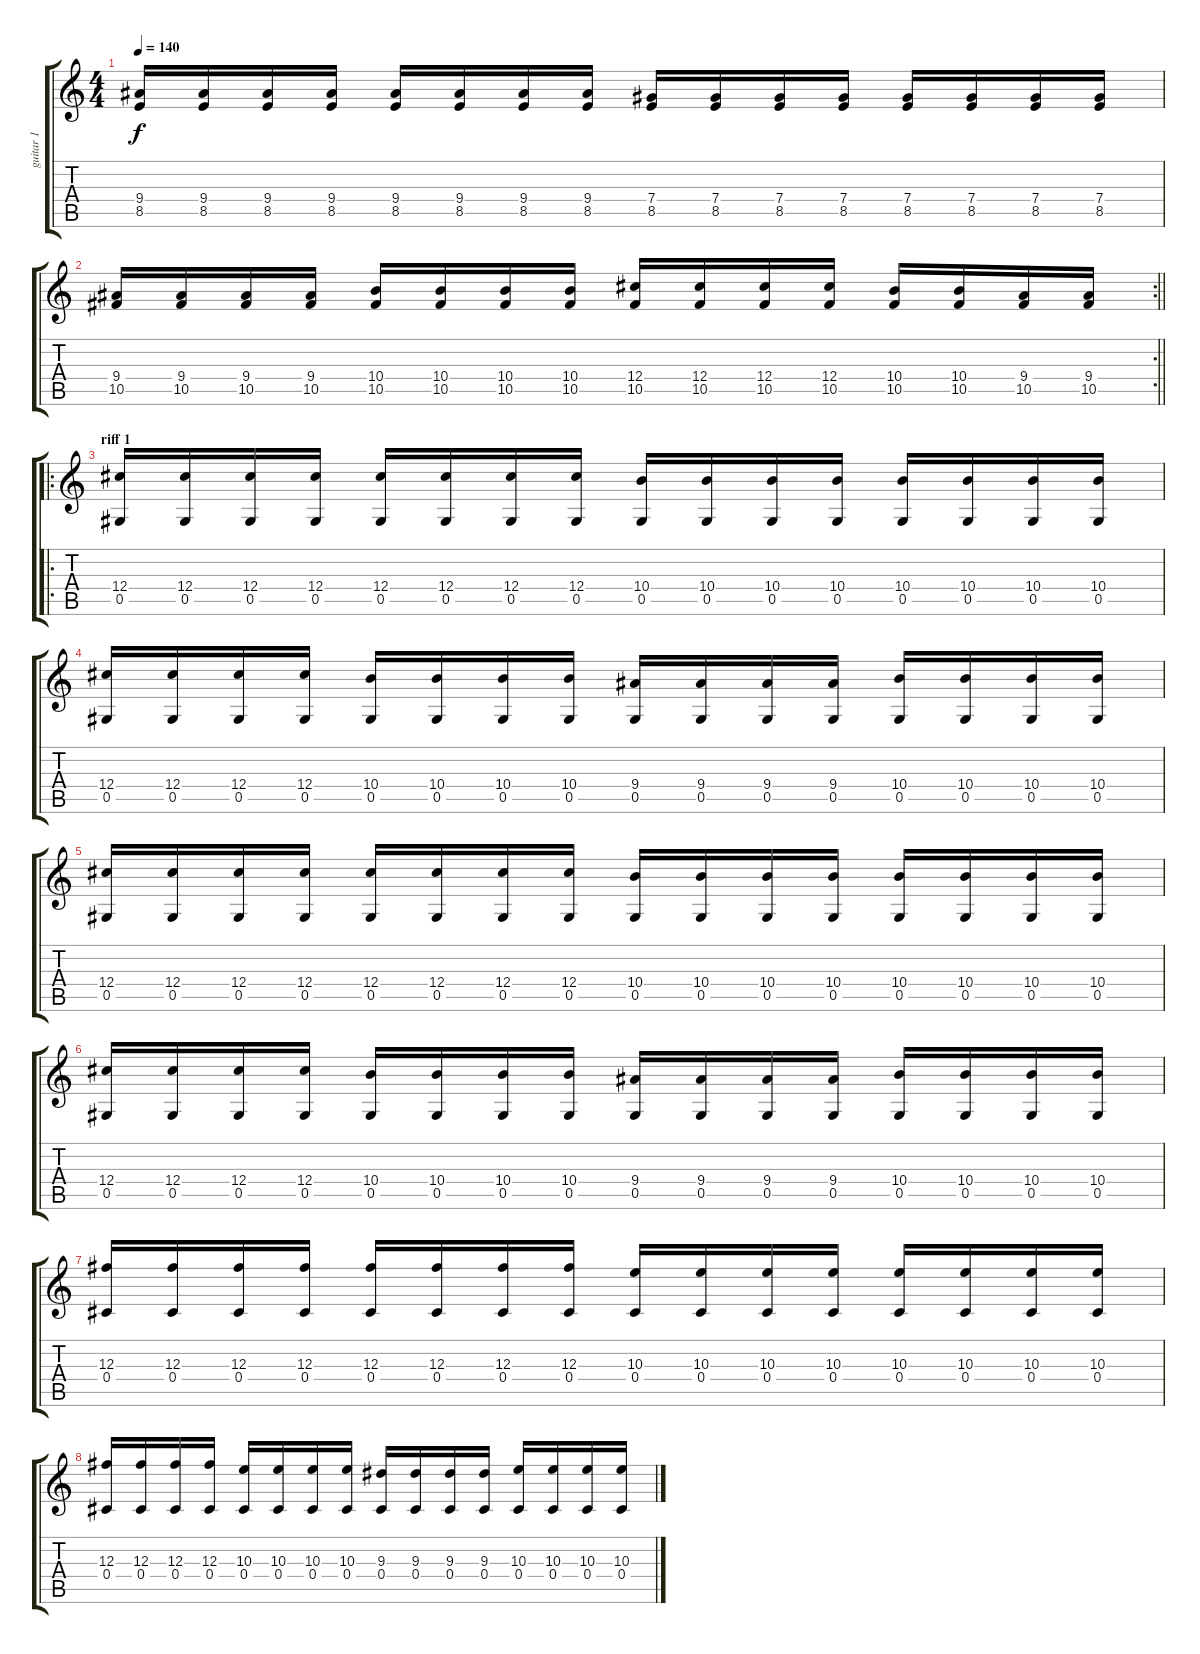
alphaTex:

\track ("guitar 1" "guitar 1") {instrument distortionguitar}
\staff {score tabs}
\tuning (Eb4 Bb3 Gb3 Db3 Ab2 Eb2) {hide}
\ts (4 4)
\tempo 140
\clef g2
\ks c
(9.4 8.5).16{dy f} (9.4 8.5).16 (9.4 8.5).16 (9.4 8.5).16 (9.4 8.5).16 (9.4 8.5).16 (9.4 8.5).16 (9.4 8.5).16 (7.4 8.5).16 (7.4 8.5).16 (7.4 8.5).16 (7.4 8.5).16 (7.4 8.5).16 (7.4 8.5).16 (7.4 8.5).16 (7.4 8.5).16 |
\rc 2
\barLineRight lightlight
(9.4 10.5).16 (9.4 10.5).16 (9.4 10.5).16 (9.4 10.5).16 (10.4 10.5).16 (10.4 10.5).16 (10.4 10.5).16 (10.4 10.5).16 (12.4 10.5).16 (12.4 10.5).16 (12.4 10.5).16 (12.4 10.5).16 (10.4 10.5).16 (10.4 10.5).16 (9.4 10.5).16 (9.4 10.5).16 |
\ro
\section ("" "riff 1")
(12.4 0.5).16 (12.4 0.5).16 (12.4 0.5).16 (12.4 0.5).16 (12.4 0.5).16 (12.4 0.5).16 (12.4 0.5).16 (12.4 0.5).16 (10.4 0.5).16 (10.4 0.5).16 (10.4 0.5).16 (10.4 0.5).16 (10.4 0.5).16 (10.4 0.5).16 (10.4 0.5).16 (10.4 0.5).16 |
(12.4 0.5).16 (12.4 0.5).16 (12.4 0.5).16 (12.4 0.5).16 (10.4 0.5).16 (10.4 0.5).16 (10.4 0.5).16 (10.4 0.5).16 (9.4 0.5).16 (9.4 0.5).16 (9.4 0.5).16 (9.4 0.5).16 (10.4 0.5).16 (10.4 0.5).16 (10.4 0.5).16 (10.4 0.5).16 |
(12.4 0.5).16 (12.4 0.5).16 (12.4 0.5).16 (12.4 0.5).16 (12.4 0.5).16 (12.4 0.5).16 (12.4 0.5).16 (12.4 0.5).16 (10.4 0.5).16 (10.4 0.5).16 (10.4 0.5).16 (10.4 0.5).16 (10.4 0.5).16 (10.4 0.5).16 (10.4 0.5).16 (10.4 0.5).16 |
(12.4 0.5).16 (12.4 0.5).16 (12.4 0.5).16 (12.4 0.5).16 (10.4 0.5).16 (10.4 0.5).16 (10.4 0.5).16 (10.4 0.5).16 (9.4 0.5).16 (9.4 0.5).16 (9.4 0.5).16 (9.4 0.5).16 (10.4 0.5).16 (10.4 0.5).16 (10.4 0.5).16 (10.4 0.5).16 |
(12.3 0.4).16 (12.3 0.4).16 (12.3 0.4).16 (12.3 0.4).16 (12.3 0.4).16 (12.3 0.4).16 (12.3 0.4).16 (12.3 0.4).16 (10.3 0.4).16 (10.3 0.4).16 (10.3 0.4).16 (10.3 0.4).16 (10.3 0.4).16 (10.3 0.4).16 (10.3 0.4).16 (10.3 0.4).16 |
(12.3 0.4).16 (12.3 0.4).16 (12.3 0.4).16 (12.3 0.4).16 (10.3 0.4).16 (10.3 0.4).16 (10.3 0.4).16 (10.3 0.4).16 (9.3 0.4).16 (9.3 0.4).16 (9.3 0.4).16 (9.3 0.4).16 (10.3 0.4).16 (10.3 0.4).16 (10.3 0.4).16 (10.3 0.4).16
